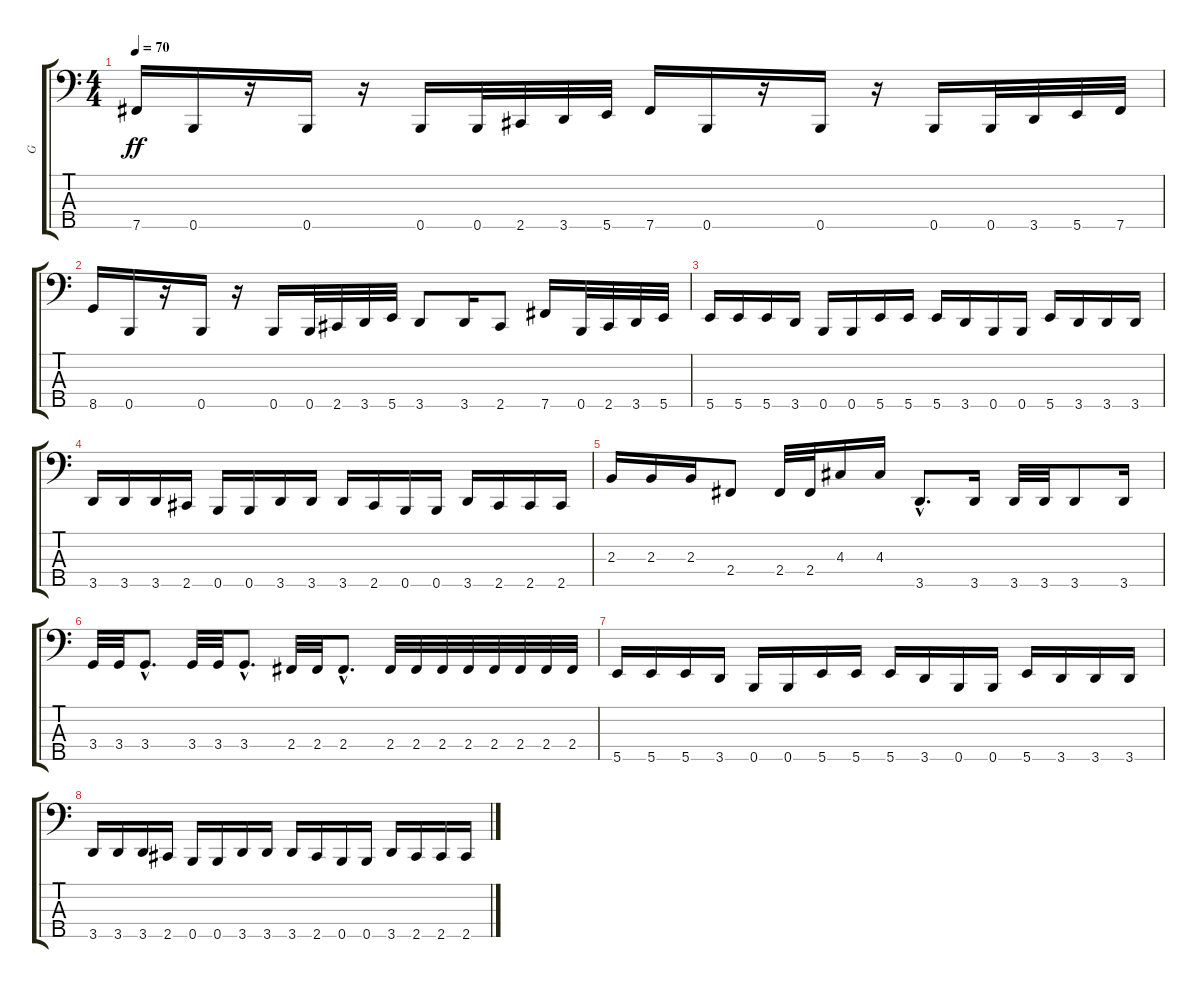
\track ("G" "G") {instrument electricbassfinger}
\staff {score tabs}
\tuning (G2 D2 A1 E1 B0) {hide}
\ts (4 4)
\tempo 70
\clef f4
\ks c
7.5.16{dy ff} 0.5.16 r.16 0.5.16 r.16 0.5.16 0.5.32 2.5.32 3.5.32 5.5.32 7.5.16 0.5.16 r.16 0.5.16 r.16 0.5.16 0.5.32 3.5.32 5.5.32 7.5.32 |
8.5.16 0.5.16 r.16 0.5.16 r.16 0.5.16 0.5.32 2.5.32 3.5.32 5.5.32 3.5.8 3.5.16 2.5.8 7.5.16 0.5.32 2.5.32 3.5.32 5.5.32 |
\section ("" " ")
5.5.16 5.5.16 5.5.16 3.5.16 0.5.16 0.5.16 5.5.16 5.5.16 5.5.16 3.5.16 0.5.16 0.5.16 5.5.16 3.5.16 3.5.16 3.5.16 |
3.5.16 3.5.16 3.5.16 2.5.16 0.5.16 0.5.16 3.5.16 3.5.16 3.5.16 2.5.16 0.5.16 0.5.16 3.5.16 2.5.16 2.5.16 2.5.16 |
2.3.16 2.3.16 2.3.16 2.4.8 2.4.32 2.4.32 4.3.16 4.3.16 3.5{hac}.8{d} 3.5.16 3.5.32 3.5.32 3.5.8 3.5.16 |
3.4.32 3.4.32 3.4{hac}.8{d} 3.4.32 3.4.32 3.4{hac}.8{d} 2.4.32 2.4.32 2.4{hac}.8{d} 2.4.32 2.4.32 2.4.32 2.4.32 2.4.32 2.4.32 2.4.32 2.4.32 |
5.5.16 5.5.16 5.5.16 3.5.16 0.5.16 0.5.16 5.5.16 5.5.16 5.5.16 3.5.16 0.5.16 0.5.16 5.5.16 3.5.16 3.5.16 3.5.16 |
3.5.16 3.5.16 3.5.16 2.5.16 0.5.16 0.5.16 3.5.16 3.5.16 3.5.16 2.5.16 0.5.16 0.5.16 3.5.16 2.5.16 2.5.16 2.5.16
